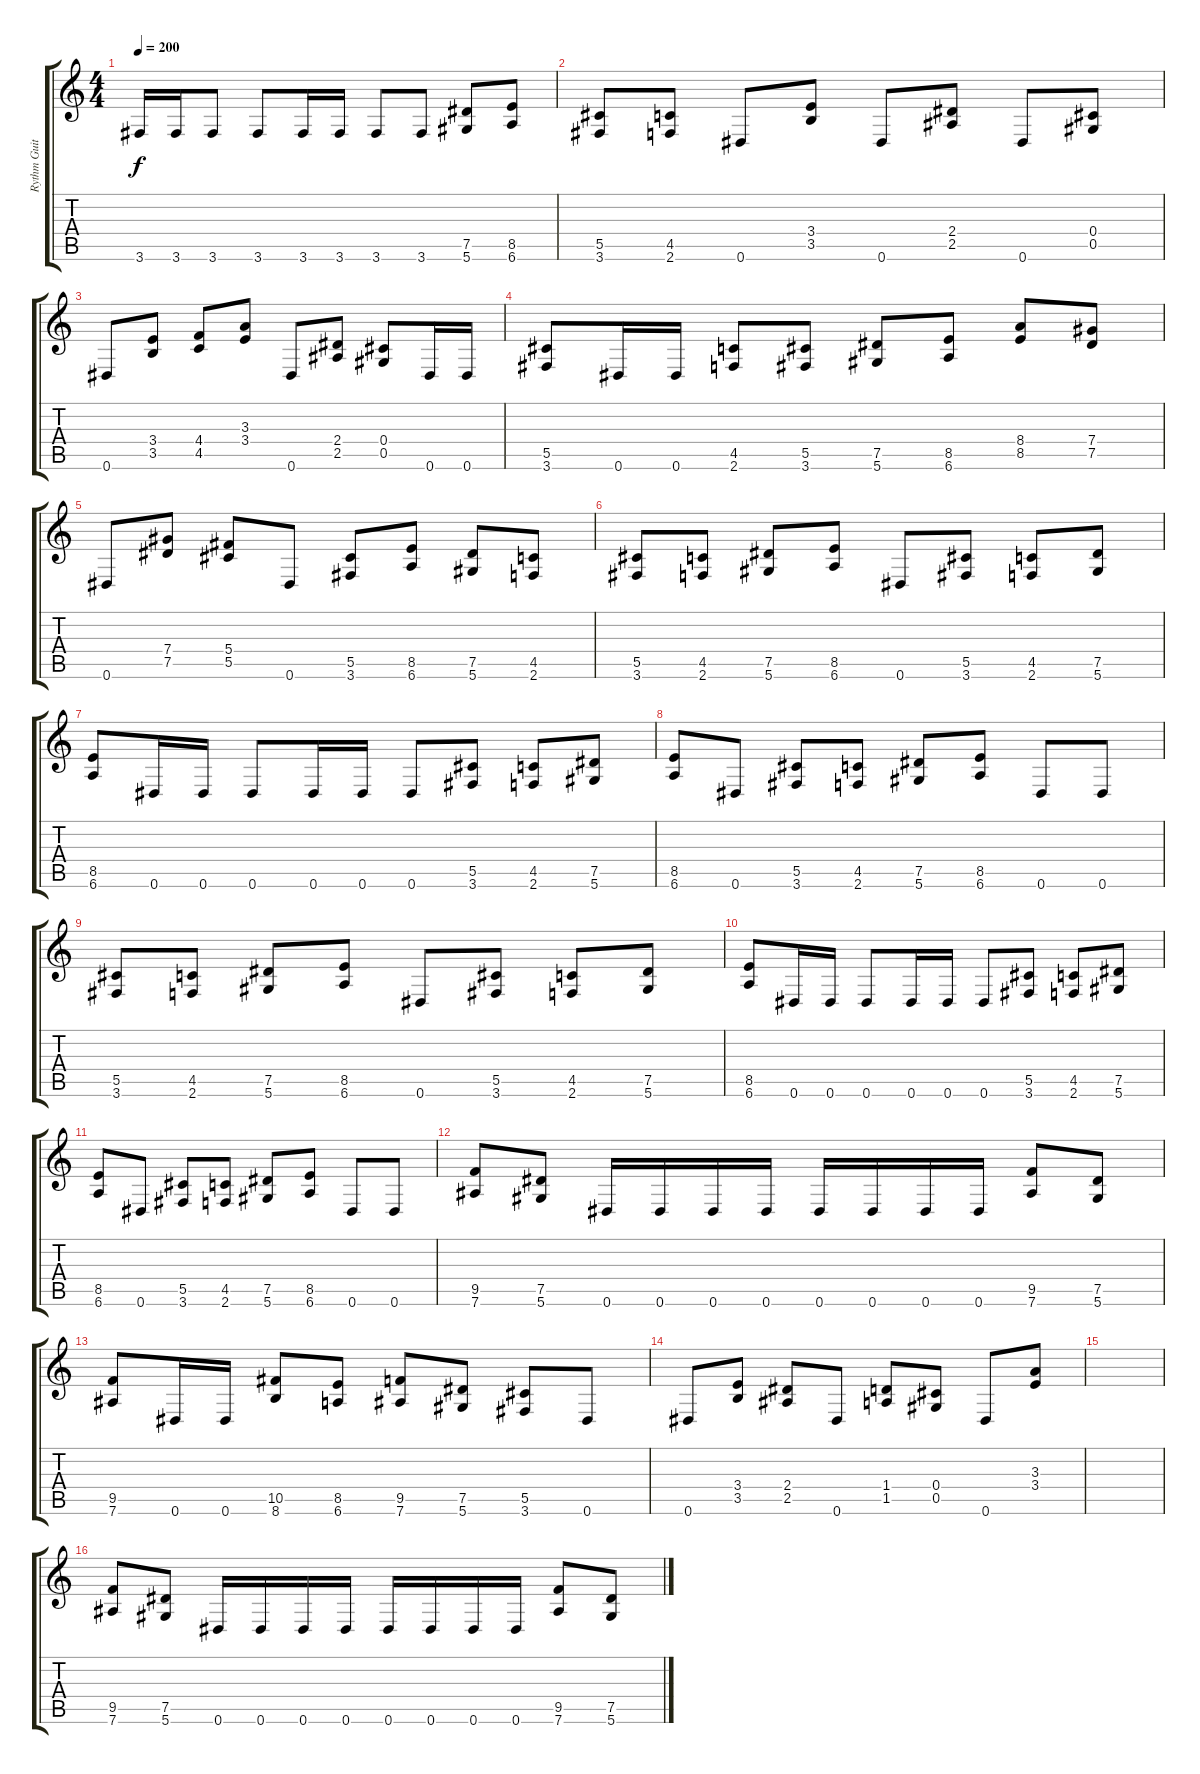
\track ("Rythm Guitar" "Rythm Guit") {instrument distortionguitar}
\staff {score tabs}
\tuning (Eb4 Bb3 Gb3 Db3 Ab2 Eb2) {hide}
\ts (4 4)
\tempo 200
\clef g2
\ks c
3.6.16{dy f} 3.6.16 3.6.8 3.6.8 3.6.16 3.6.16 3.6.8 3.6.8 (7.5 5.6).8 (8.5 6.6).8 |
(5.5 3.6).8 (4.5 2.6).8 0.6.8 (3.4 3.5).8 0.6.8 (2.4 2.5).8 0.6.8 (0.4 0.5).8 |
0.6.8 (3.4 3.5).8 (4.4 4.5).8 (3.3 3.4).8 0.6.8 (2.4 2.5).8 (0.4 0.5).8 0.6.16 0.6.16 |
(5.5 3.6).8 0.6.16 0.6.16 (4.5 2.6).8 (5.5 3.6).8 (7.5 5.6).8 (8.5 6.6).8 (8.4 8.5).8 (7.4 7.5).8 |
0.6.8 (7.4 7.5).8 (5.4 5.5).8 0.6.8 (5.5 3.6).8 (8.5 6.6).8 (7.5 5.6).8 (4.5 2.6).8 |
(5.5 3.6).8 (4.5 2.6).8 (7.5 5.6).8 (8.5 6.6).8 0.6.8 (5.5 3.6).8 (4.5 2.6).8 (7.5 5.6).8 |
(8.5 6.6).8 0.6.16 0.6.16 0.6.8 0.6.16 0.6.16 0.6.8 (5.5 3.6).8 (4.5 2.6).8 (7.5 5.6).8 |
(8.5 6.6).8 0.6.8 (5.5 3.6).8 (4.5 2.6).8 (7.5 5.6).8 (8.5 6.6).8 0.6.8 0.6.8 |
(5.5 3.6).8 (4.5 2.6).8 (7.5 5.6).8 (8.5 6.6).8 0.6.8 (5.5 3.6).8 (4.5 2.6).8 (7.5 5.6).8 |
(8.5 6.6).8 0.6.16 0.6.16 0.6.8 0.6.16 0.6.16 0.6.8 (5.5 3.6).8 (4.5 2.6).8 (7.5 5.6).8 |
(8.5 6.6).8 0.6.8 (5.5 3.6).8 (4.5 2.6).8 (7.5 5.6).8 (8.5 6.6).8 0.6.8 0.6.8 |
(9.5 7.6).8 (7.5 5.6).8 0.6.16 0.6.16 0.6.16 0.6.16 0.6.16 0.6.16 0.6.16 0.6.16 (9.5 7.6).8 (7.5 5.6).8 |
(9.5 7.6).8 0.6.16 0.6.16 (10.5 8.6).8 (8.5 6.6).8 (9.5 7.6).8 (7.5 5.6).8 (5.5 3.6).8 0.6.8 |
0.6.8 (3.4 3.5).8 (2.4 2.5).8 0.6.8 (1.4 1.5).8 (0.4 0.5).8 0.6.8 (3.3 3.4).8 |
|
(9.5 7.6).8 (7.5 5.6).8 0.6.16 0.6.16 0.6.16 0.6.16 0.6.16 0.6.16 0.6.16 0.6.16 (9.5 7.6).8 (7.5 5.6).8
